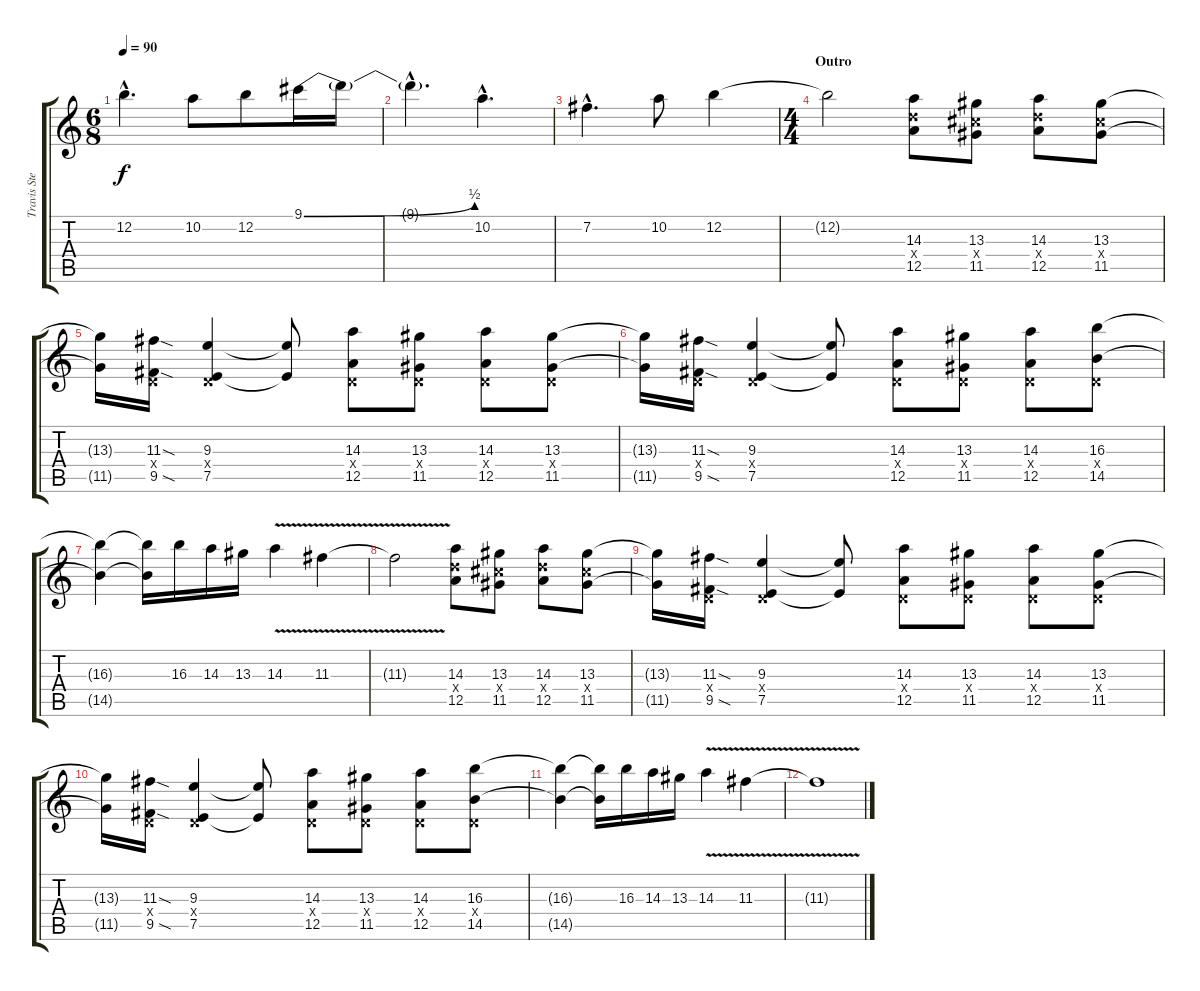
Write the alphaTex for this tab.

\track ("Travis Stever" "Travis Ste") {instrument distortionguitar}
\staff {score tabs}
\tuning (E4 B3 G3 D3 A2 E2) {hide}
\ts (6 8)
\tempo 90
\clef g2
\ks c
12.2{hac t}.4{d dy f} 10.2.8 12.2.8 9.1{be (bend 0 0 60 2)}.16 9.1{t}.16 |
9.1{hac t}.4{d} 10.2{hac}.4{d} |
7.2{hac}.4{d} 10.2.8 12.2.4 |
\ts (4 4)
\section ("" "Outro")
12.2{t}.2 (14.3 12.4{x} 12.5).8 (13.3 11.4{x} 11.5).8 (14.3 12.4{x} 12.5).8 (13.3 11.4{x} 11.5).8 |
(13.3{t} 11.5{t}).16 (11.3{sod} 0.4{x} 9.5{sod}).16 (9.3 0.4{x} 7.5).4 (9.3{t} 7.5{t}).8 (14.3 0.4{x} 12.5).8 (13.3 0.4{x} 11.5).8 (14.3 0.4{x} 12.5).8 (13.3 0.4{x} 11.5).8 |
(13.3{t} 11.5{t}).16 (11.3{sod} 0.4{x} 9.5{sod}).16 (9.3 0.4{x} 7.5).4 (9.3{t} 7.5{t}).8 (14.3 0.4{x} 12.5).8 (13.3 0.4{x} 11.5).8 (14.3 0.4{x} 12.5).8 (16.3 0.4{x} 14.5).8 |
(16.3{t} 14.5{t}).4 (16.3{t} 14.5{t}).16 16.3.16 14.3.16 13.3.16 14.3{v}.4 11.3{v}.4 |
11.3{t}.2 (14.3 12.4{x} 12.5).8 (13.3 11.4{x} 11.5).8 (14.3 12.4{x} 12.5).8 (13.3 11.4{x} 11.5).8 |
(13.3{t} 11.5{t}).16 (11.3{sod} 0.4{x} 9.5{sod}).16 (9.3 0.4{x} 7.5).4 (9.3{t} 7.5{t}).8 (14.3 0.4{x} 12.5).8 (13.3 0.4{x} 11.5).8 (14.3 0.4{x} 12.5).8 (13.3 0.4{x} 11.5).8 |
(13.3{t} 11.5{t}).16 (11.3{sod} 0.4{x} 9.5{sod}).16 (9.3 0.4{x} 7.5).4 (9.3{t} 7.5{t}).8 (14.3 0.4{x} 12.5).8 (13.3 0.4{x} 11.5).8 (14.3 0.4{x} 12.5).8 (16.3 0.4{x} 14.5).8 |
(16.3{t} 14.5{t}).4 (16.3{t} 14.5{t}).16 16.3.16 14.3.16 13.3.16 14.3{v}.4 11.3{v}.4 |
11.3{t}.1
